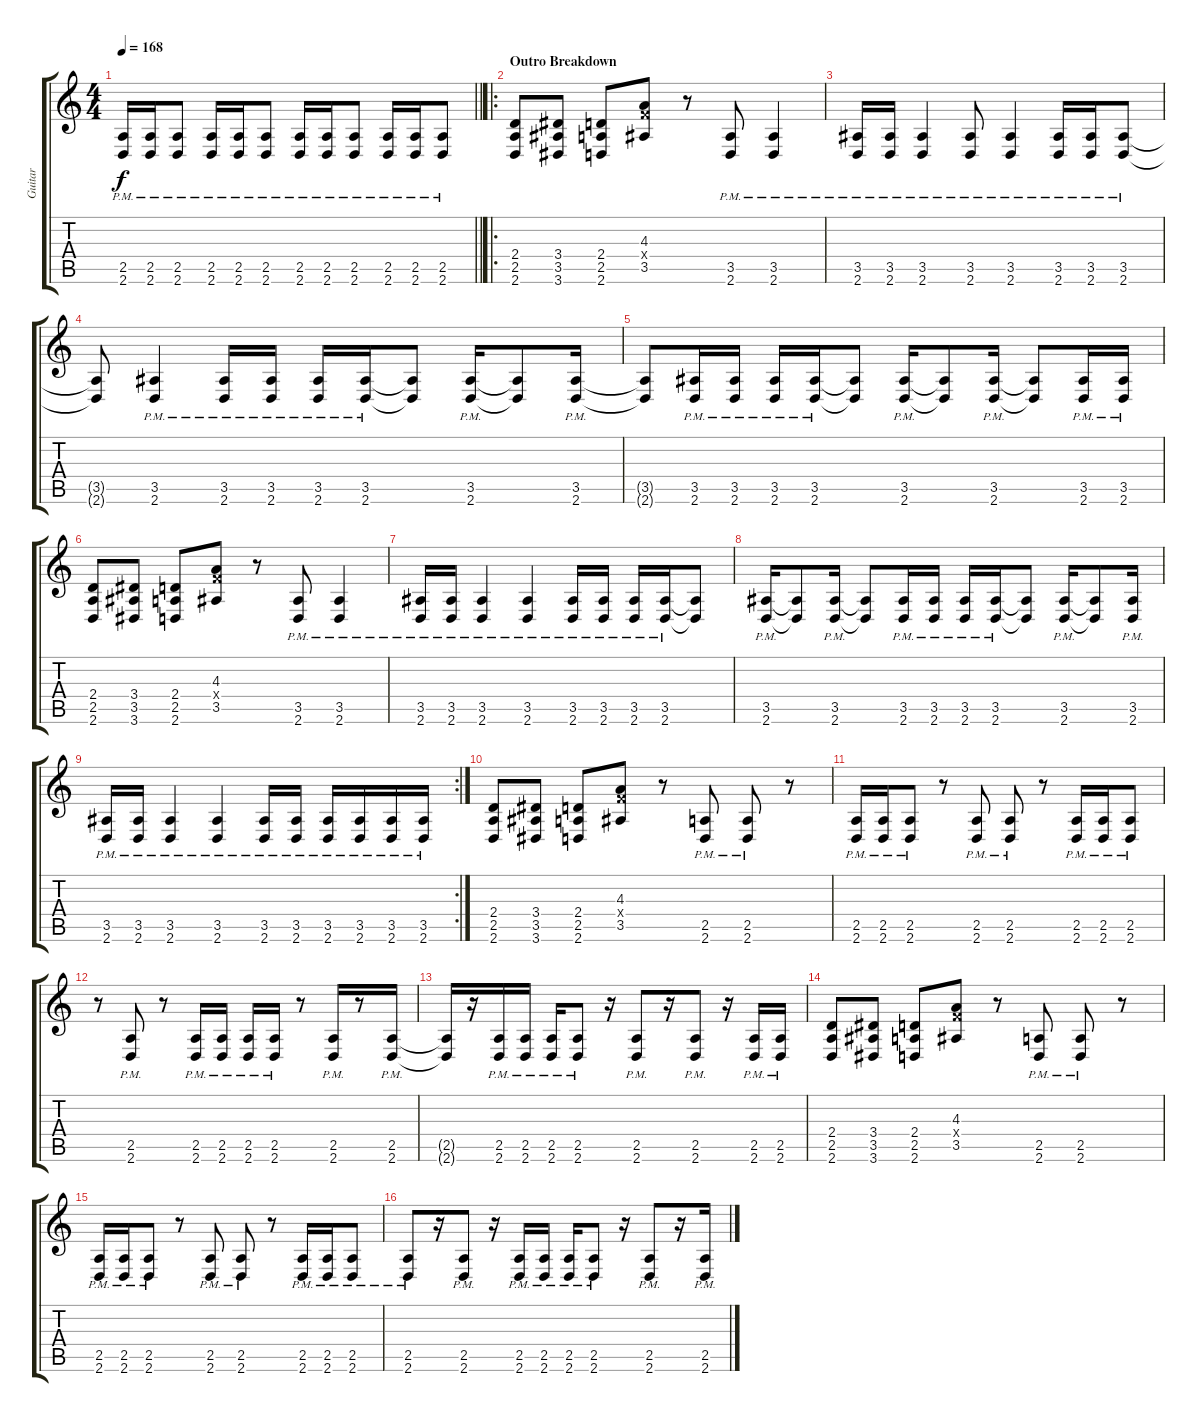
\track ("Guitar" "Guitar") {instrument distortionguitar}
\staff {score tabs}
\tuning (D4 A3 F3 C3 G2 C2) {hide}
\ts (4 4)
\tempo 168
\clef g2
\barLineRight lightlight
\ks c
(2.5{pm} 2.6{pm}).16{dy f} (2.5{pm} 2.6{pm}).16 (2.5{pm} 2.6{pm}).8 (2.5{pm} 2.6{pm}).16 (2.5{pm} 2.6{pm}).16 (2.5{pm} 2.6{pm}).8 (2.5{pm} 2.6{pm}).16 (2.5{pm} 2.6{pm}).16 (2.5{pm} 2.6{pm}).8 (2.5{pm} 2.6{pm}).16 (2.5{pm} 2.6{pm}).16 (2.5{pm} 2.6{pm}).8 |
\ro
\section ("" "Outro Breakdown")
(2.4 2.5 2.6).8{volume 13} (3.4 3.5 3.6).8 (2.4 2.5 2.6).8 (4.3 5.4{x} 3.5).8 r.8 (3.5{pm} 2.6{pm}).8 (3.5{pm} 2.6{pm}).4 |
(3.5{pm} 2.6{pm}).16 (3.5{pm} 2.6{pm}).16 (3.5{pm} 2.6{pm}).4 (3.5{pm} 2.6{pm}).8 (3.5{pm} 2.6{pm}).4 (3.5{pm} 2.6{pm}).16 (3.5{pm} 2.6{pm}).16 (3.5{pm} 2.6{pm}).8 |
(3.5{t} 2.6{t}).8 (3.5{pm} 2.6{pm}).4 (3.5{pm} 2.6{pm}).16 (3.5{pm} 2.6{pm}).16 (3.5{pm} 2.6{pm}).16 (3.5{pm} 2.6{pm}).16 (3.5{t} 2.6{t}).8 (3.5{pm} 2.6{pm}).16 (3.5{t} 2.6{t}).8 (3.5{pm} 2.6{pm}).16 |
(3.5{t} 2.6{t}).8 (3.5{pm} 2.6{pm}).16 (3.5{pm} 2.6{pm}).16 (3.5{pm} 2.6{pm}).16 (3.5{pm} 2.6{pm}).16 (3.5{t} 2.6{t}).8 (3.5{pm} 2.6{pm}).16 (3.5{t} 2.6{t}).8 (3.5{pm} 2.6{pm}).16 (3.5{t} 2.6{t}).8 (3.5{pm} 2.6{pm}).16 (3.5{pm} 2.6{pm}).16 |
(2.4 2.5 2.6).8 (3.4 3.5 3.6).8 (2.4 2.5 2.6).8 (4.3 5.4{x} 3.5).8 r.8 (3.5{pm} 2.6{pm}).8 (3.5{pm} 2.6{pm}).4 |
(3.5{pm} 2.6{pm}).16 (3.5{pm} 2.6{pm}).16 (3.5{pm} 2.6{pm}).4 (3.5{pm} 2.6{pm}).4 (3.5{pm} 2.6{pm}).16 (3.5{pm} 2.6{pm}).16 (3.5{pm} 2.6{pm}).16 (3.5{pm} 2.6{pm}).16 (3.5{t} 2.6{t}).8 |
(3.5{pm} 2.6{pm}).16 (3.5{t} 2.6{t}).8 (3.5{pm} 2.6{pm}).16 (3.5{t} 2.6{t}).8 (3.5{pm} 2.6{pm}).16 (3.5{pm} 2.6{pm}).16 (3.5{pm} 2.6{pm}).16 (3.5{pm} 2.6{pm}).16 (3.5{t} 2.6{t}).8 (3.5{pm} 2.6{pm}).16 (3.5{t} 2.6{t}).8 (3.5{pm} 2.6{pm}).16 |
\rc 2
(3.5{pm} 2.6{pm}).16 (3.5{pm} 2.6{pm}).16 (3.5{pm} 2.6{pm}).4 (3.5{pm} 2.6{pm}).4 (3.5{pm} 2.6{pm}).16 (3.5{pm} 2.6{pm}).16 (3.5{pm} 2.6{pm}).16 (3.5{pm} 2.6{pm}).16 (3.5{pm} 2.6{pm}).16 (3.5{pm} 2.6{pm}).16 |
(2.4 2.5 2.6).8 (3.4 3.5 3.6).8 (2.4 2.5 2.6).8 (4.3 5.4{x} 3.5).8 r.8 (2.5{pm} 2.6{pm}).8 (2.5{pm} 2.6{pm}).8 r.8 |
(2.5{pm} 2.6{pm}).16 (2.5{pm} 2.6{pm}).16 (2.5{pm} 2.6{pm}).8 r.8 (2.5{pm} 2.6{pm}).8 (2.5{pm} 2.6{pm}).8 r.8 (2.5{pm} 2.6{pm}).16 (2.5{pm} 2.6{pm}).16 (2.5{pm} 2.6{pm}).8 |
r.8 (2.5{pm} 2.6{pm}).8 r.8 (2.5{pm} 2.6{pm}).16 (2.5{pm} 2.6{pm}).16 (2.5{pm} 2.6{pm}).16 (2.5{pm} 2.6{pm}).16 r.8 (2.5{pm} 2.6{pm}).16 r.8 (2.5{pm} 2.6{pm}).16 |
(2.5{t} 2.6{t}).16 r.16 (2.5{pm} 2.6{pm}).16 (2.5{pm} 2.6{pm}).16 (2.5{pm} 2.6{pm}).16 (2.5{pm} 2.6{pm}).8 r.16 (2.5{pm} 2.6{pm}).8 r.16 (2.5{pm} 2.6{pm}).8 r.16 (2.5{pm} 2.6{pm}).16 (2.5{pm} 2.6{pm}).16 |
(2.4 2.5 2.6).8 (3.4 3.5 3.6).8 (2.4 2.5 2.6).8 (4.3 5.4{x} 3.5).8 r.8 (2.5{pm} 2.6{pm}).8 (2.5{pm} 2.6{pm}).8 r.8 |
(2.5{pm} 2.6{pm}).16 (2.5{pm} 2.6{pm}).16 (2.5{pm} 2.6{pm}).8 r.8 (2.5{pm} 2.6{pm}).8 (2.5{pm} 2.6{pm}).8 r.8 (2.5{pm} 2.6{pm}).16 (2.5{pm} 2.6{pm}).16 (2.5{pm} 2.6{pm}).8 |
(2.5{pm} 2.6{pm}).8 r.16 (2.5{pm} 2.6{pm}).8 r.16 (2.5{pm} 2.6{pm}).16 (2.5{pm} 2.6{pm}).16 (2.5{pm} 2.6{pm}).16 (2.5{pm} 2.6{pm}).8 r.16 (2.5{pm} 2.6{pm}).8 r.16 (2.5{pm} 2.6{pm}).16
